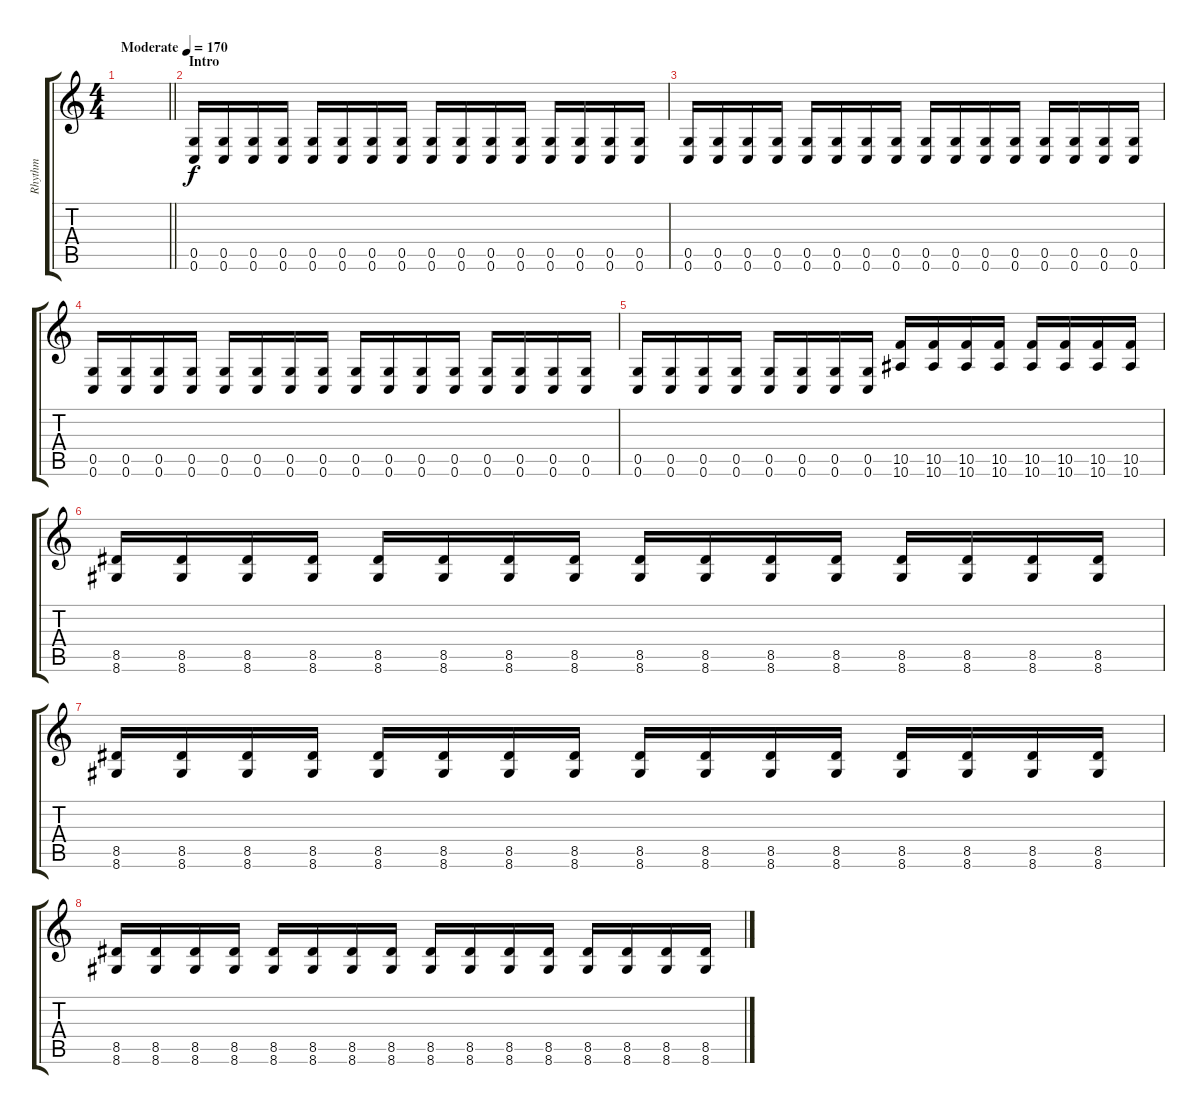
\track ("Rhythm" "Rhythm") {instrument overdrivenguitar}
\staff {score tabs}
\tuning (D4 A3 F3 C3 G2 C2) {hide}
\ts (4 4)
\tempo (170 "Moderate")
\clef g2
\barLineRight lightlight
\ks c
|
\section ("" "Intro")
(0.5 0.6).16 (0.5 0.6).16 (0.5 0.6).16 (0.5 0.6).16 (0.5 0.6).16 (0.5 0.6).16 (0.5 0.6).16 (0.5 0.6).16 (0.5 0.6).16 (0.5 0.6).16 (0.5 0.6).16 (0.5 0.6).16 (0.5 0.6).16 (0.5 0.6).16 (0.5 0.6).16 (0.5 0.6).16 |
(0.5 0.6).16 (0.5 0.6).16 (0.5 0.6).16 (0.5 0.6).16 (0.5 0.6).16 (0.5 0.6).16 (0.5 0.6).16 (0.5 0.6).16 (0.5 0.6).16 (0.5 0.6).16 (0.5 0.6).16 (0.5 0.6).16 (0.5 0.6).16 (0.5 0.6).16 (0.5 0.6).16 (0.5 0.6).16 |
(0.5 0.6).16 (0.5 0.6).16 (0.5 0.6).16 (0.5 0.6).16 (0.5 0.6).16 (0.5 0.6).16 (0.5 0.6).16 (0.5 0.6).16 (0.5 0.6).16 (0.5 0.6).16 (0.5 0.6).16 (0.5 0.6).16 (0.5 0.6).16 (0.5 0.6).16 (0.5 0.6).16 (0.5 0.6).16 |
(0.5 0.6).16 (0.5 0.6).16 (0.5 0.6).16 (0.5 0.6).16 (0.5 0.6).16 (0.5 0.6).16 (0.5 0.6).16 (0.5 0.6).16 (10.5 10.6).16 (10.5 10.6).16 (10.5 10.6).16 (10.5 10.6).16 (10.5 10.6).16 (10.5 10.6).16 (10.5 10.6).16 (10.5 10.6).16 |
(8.5 8.6).16 (8.5 8.6).16 (8.5 8.6).16 (8.5 8.6).16 (8.5 8.6).16 (8.5 8.6).16 (8.5 8.6).16 (8.5 8.6).16 (8.5 8.6).16 (8.5 8.6).16 (8.5 8.6).16 (8.5 8.6).16 (8.5 8.6).16 (8.5 8.6).16 (8.5 8.6).16 (8.5 8.6).16 |
(8.5 8.6).16 (8.5 8.6).16 (8.5 8.6).16 (8.5 8.6).16 (8.5 8.6).16 (8.5 8.6).16 (8.5 8.6).16 (8.5 8.6).16 (8.5 8.6).16 (8.5 8.6).16 (8.5 8.6).16 (8.5 8.6).16 (8.5 8.6).16 (8.5 8.6).16 (8.5 8.6).16 (8.5 8.6).16 |
(8.5 8.6).16 (8.5 8.6).16 (8.5 8.6).16 (8.5 8.6).16 (8.5 8.6).16 (8.5 8.6).16 (8.5 8.6).16 (8.5 8.6).16 (8.5 8.6).16 (8.5 8.6).16 (8.5 8.6).16 (8.5 8.6).16 (8.5 8.6).16 (8.5 8.6).16 (8.5 8.6).16 (8.5 8.6).16
